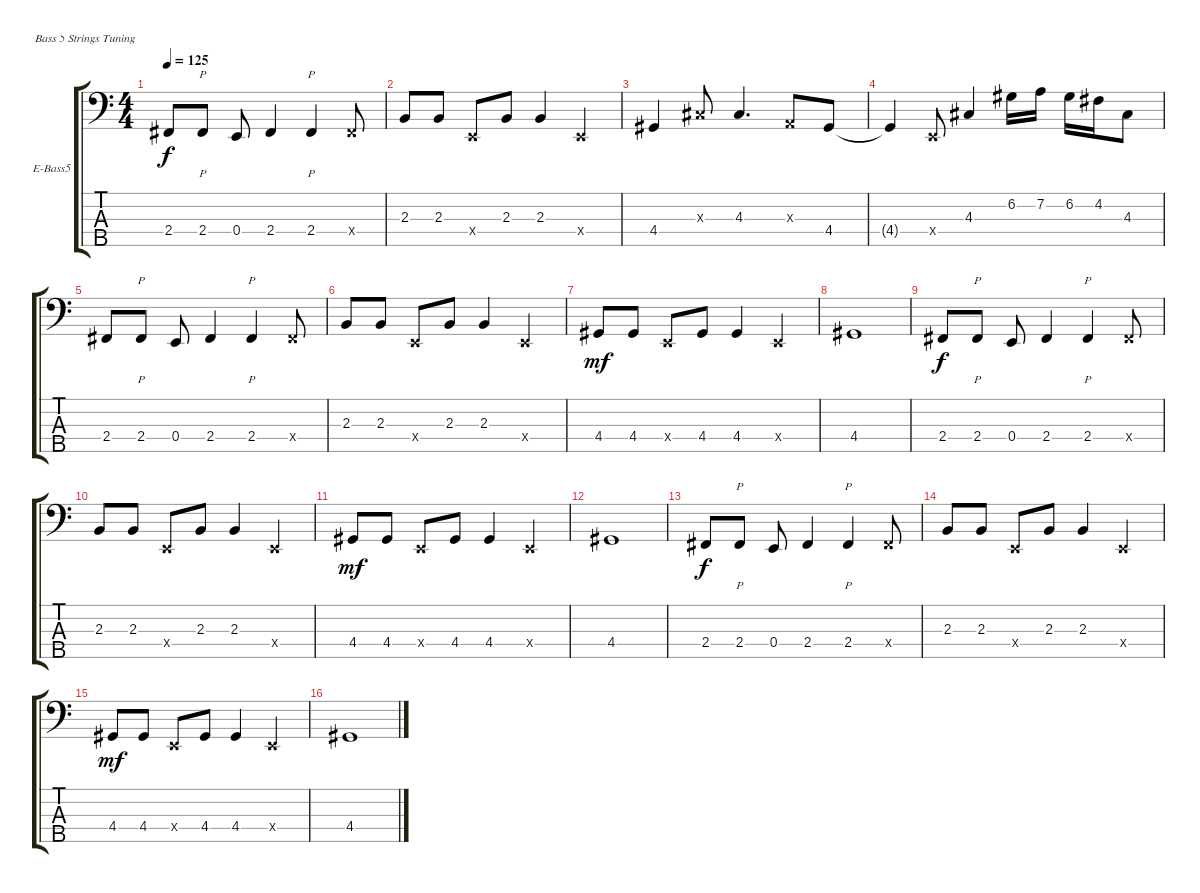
\bracketExtendMode groupsimilarinstruments
\firstSystemTrackNameOrientation horizontal
\otherSystemsTrackNameOrientation horizontal
\track ("Electric Bass" "E-Bass5") {instrument electricbassfinger}
\staff {score tabs}
\tuning (G2 D2 A1 E1 B0)
\ts (4 4)
\tempo 125
\clef f4
\ks c
2.4.8{dy f} 2.4.8{p} 0.4.8 2.4.4 2.4.4{p} 2.4{x}.8 |
2.3.8 2.3.8 0.4{x}.8 2.3.8 2.3.4 0.4{x}.4 |
4.4.4 4.3{x}.8 4.3.4{d} 0.3{x}.8 4.4.8 |
4.4{t}.4 0.4{x}.8 4.3.4 6.2.16 7.2.16 6.2.16 4.2.16 4.3.8 |
2.4.8 2.4.8{p} 0.4.8 2.4.4 2.4.4{p} 2.4{x}.8 |
2.3.8 2.3.8 0.4{x}.8 2.3.8 2.3.4 0.4{x}.4 |
4.4.8{dy mf} 4.4.8 0.4{x}.8 4.4.8 4.4.4 0.4{x}.4 |
4.4.1 |
2.4.8{dy f} 2.4.8{p} 0.4.8 2.4.4 2.4.4{p} 2.4{x}.8 |
2.3.8 2.3.8 0.4{x}.8 2.3.8 2.3.4 0.4{x}.4 |
4.4.8{dy mf} 4.4.8 0.4{x}.8 4.4.8 4.4.4 0.4{x}.4 |
4.4.1 |
2.4.8{dy f} 2.4.8{p} 0.4.8 2.4.4 2.4.4{p} 2.4{x}.8 |
2.3.8 2.3.8 0.4{x}.8 2.3.8 2.3.4 0.4{x}.4 |
4.4.8{dy mf} 4.4.8 0.4{x}.8 4.4.8 4.4.4 0.4{x}.4 |
4.4.1
